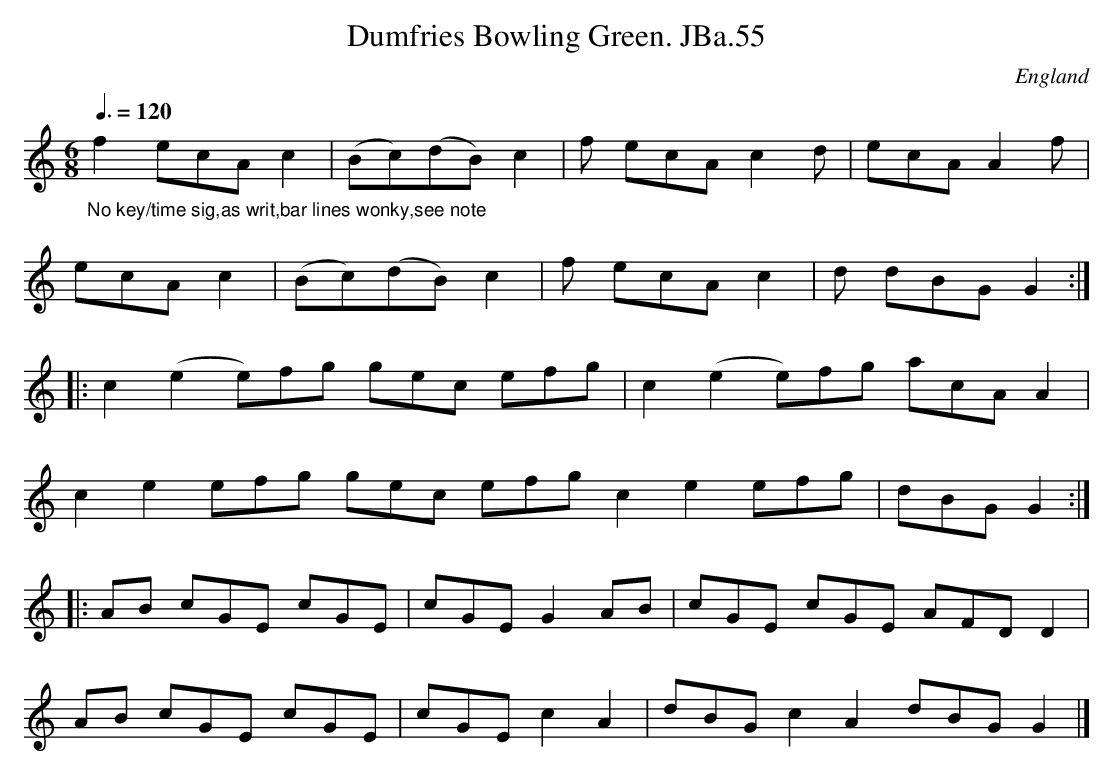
X:1
T:Dumfries Bowling Green. JBa.55
M:6/8
L:1/8
Q:3/8=120
O:England
notC:Here be beasties....
K:C major
"_No key/time sig,as writ,bar lines wonky,see note" f2 ecA c2 |\
(Bc)(dB) c2 | f ecA c2 d | ecA A2f |!
ecA c2 |(Bc)(dB) c2 | f ecA c2 | d dBG G2 :|!
|:c2 (e2e)fg gec efg | c2 (e2e)fg acA A2 |!
c2e2 efg gec efg c2 e2 efg | dBG G2 :|!
|:AB cGE cGE | cGE G2 AB | cGE cGE AFD D2 |!
AB cGE cGE | cGE c2A2 | dBG c2A2 dBG G2 |]
